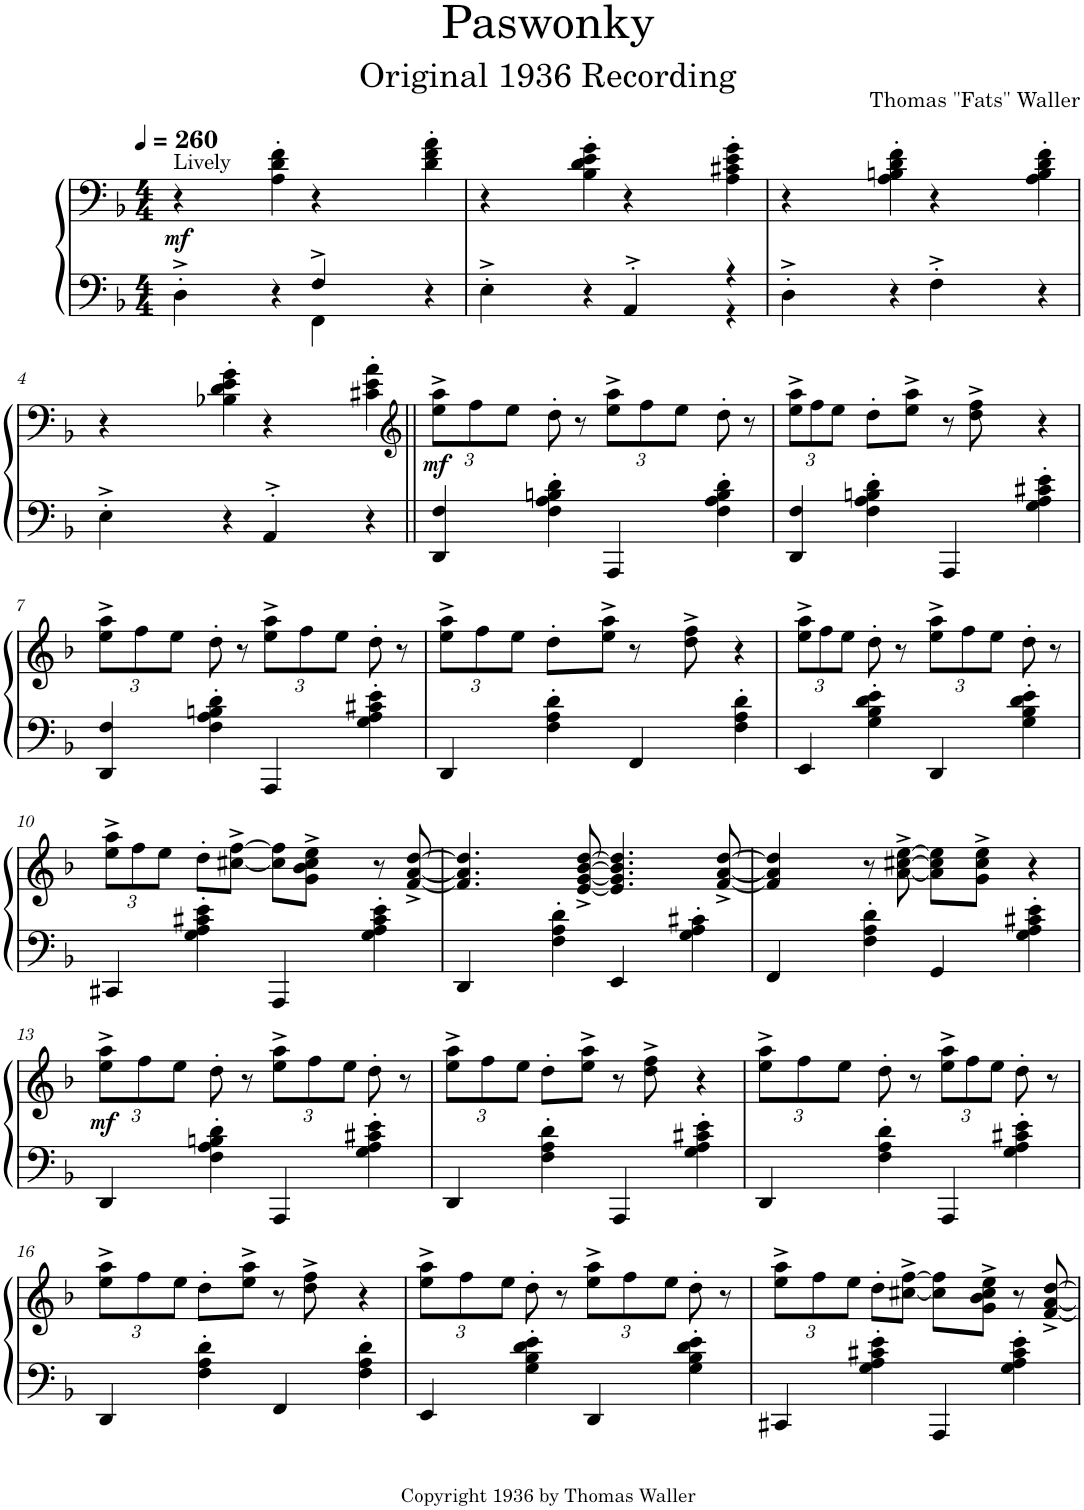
**kern	**kern	**dynam
*part1	*part1	*part1
*staff2	*staff1	*staff1/2
*I"Piano	*	*
*I'Pno.	*	*
*clefF4	*clefF4	*
*k[b-]	*k[b-]	*
*M4/4	*M4/4	*
*MM260	*MM260	*
=1	=1	=1
*^	*	*
!	!	!LO:TX:a:t=Lively	!
!	!	!	!LO:DY:b
4D'^\	2ryy	4r	mf
4r	.	4A\' 4d\' 4f\'	.
4FF'>^>\	4F/	4r	.
4r	4ryy	4d\' 4f\' 4a\'	.
=2	=2	=2	=2
4E'^\	2.ryy	4r	.
4r	.	4B-\' 4d\' 4e\' 4g\'	.
4AA'>^>/	.	4r	.
4r	4r	4A\' 4c#X\' 4e\' 4g\'	.
*v	*v	*	*
=3	=3	=3
4D'^\	4r	.
4r	4A\' 4Bn\' 4d\' 4f\'	.
4F'^\	4r	.
4r	4A\' 4B\' 4d\' 4f\'	.
!!LO:LB:g=z
=4	=4	=4
4E'^\	4r	.
4r	4B-X\' 4d\' 4e\' 4g\'	.
4AA'>^>/	4r	.
4r	4c#X\' 4e\' 4a\'	.
=5||	=5||	=5||
*	*clefG2	*
*	*Xbrackettup	*
!	!	!LO:DY:b
4DD/ 4F/	12ee\^ 12aa\^L	mf
.	12ff\	.
.	12ee\J	.
4F\' 4A\' 4Bn\' 4d\'	8dd'\	.
.	8r	.
4AAA/	12ee\^ 12aa\^L	.
.	12ff\	.
.	12ee\J	.
4F\' 4A\' 4B\' 4d\'	8dd'\	.
.	8r	.
=6	=6	=6
4DD/ 4F/	12ee\^ 12aa\^L	.
.	12ff\	.
.	12ee\J	.
4F\' 4A\' 4Bn\' 4d\'	8dd'\L	.
.	8ee\^ 8aa\^J	.
4AAA/	8r	.
.	8dd\^ 8ff\^	.
4G\' 4A\' 4c#X\' 4e\'	4r	.
!!LO:LB:g=z
=7	=7	=7
4DD/ 4F/	12ee\^ 12aa\^L	.
.	12ff\	.
.	12ee\J	.
4F\' 4A\' 4Bn\' 4d\'	8dd'\	.
.	8r	.
4AAA/	12ee\^ 12aa\^L	.
.	12ff\	.
.	12ee\J	.
4G\' 4A\' 4c#X\' 4e\'	8dd'\	.
.	8r	.
=8	=8	=8
4DD/	12ee\^ 12aa\^L	.
.	12ff\	.
.	12ee\J	.
4F\' 4A\' 4d\'	8dd'\L	.
.	8ee\^ 8aa\^J	.
4FF/	8r	.
.	8dd\^ 8ff\^	.
4F\' 4A\' 4d\'	4r	.
=9	=9	=9
4EE/	12ee\^ 12aa\^L	.
.	12ff\	.
.	12ee\J	.
4G\' 4B-\' 4d\' 4e\'	8dd'\	.
.	8r	.
4DD/	12ee\^ 12aa\^L	.
.	12ff\	.
.	12ee\J	.
4G\' 4B-\' 4d\' 4e\'	8dd'\	.
.	8r	.
!!LO:LB:g=z
=10	=10	=10
4CC#X/	12ee\^ 12aa\^L	.
.	12ff\	.
.	12ee\J	.
4G\' 4A\' 4c#X\' 4e\'	8dd'\L	.
.	[8cc#X\^ [8ff\^J	.
4AAA/	8cc#\] 8ff\]L	.
.	8g\^ 8b-\^ 8cc#\^ 8ee\^J	.
4G\' 4A\' 4c#\' 4e\'	8r	.
.	[8f/^ [8a/^ [8dd/^	.
=11	=11	=11
4DD/	4.f/] 4.a/] 4.dd/]	.
4F\' 4A\' 4d\'	.	.
.	[8e/^ [8g/^ [8b-/^ [8dd/^	.
4EE/	4.e/] 4.g/] 4.b-/] 4.dd/]	.
4G\' 4A\' 4c#X\'	.	.
.	[8f/^ [8a/^ [8dd/^	.
=12	=12	=12
4FF/	4f/] 4a/] 4dd/]	.
4F\' 4A\' 4d\'	8r	.
.	[8a\^ [8cc#X\^ [8ee\^	.
4GG/	8a\] 8cc#\] 8ee\]L	.
.	8g\^ 8cc#\^ 8ee\^J	.
4G\' 4A\' 4c#X\' 4e\'	4r	.
!!LO:LB:g=z
=13	=13	=13
!	!	!LO:DY:b
4DD/	12ee\^ 12aa\^L	mf
.	12ff\	.
.	12ee\J	.
4F\' 4A\' 4Bn\' 4d\'	8dd'\	.
.	8r	.
4AAA/	12ee\^ 12aa\^L	.
.	12ff\	.
.	12ee\J	.
4G\' 4A\' 4c#X\' 4e\'	8dd'\	.
.	8r	.
=14	=14	=14
4DD/	12ee\^ 12aa\^L	.
.	12ff\	.
.	12ee\J	.
4F\' 4A\' 4d\'	8dd'\L	.
.	8ee\^ 8aa\^J	.
4AAA/	8r	.
.	8dd\^ 8ff\^	.
4G\' 4A\' 4c#X\' 4e\'	4r	.
=15	=15	=15
4DD/	12ee\^ 12aa\^L	.
.	12ff\	.
.	12ee\J	.
4F\' 4A\' 4d\'	8dd'\	.
.	8r	.
4AAA/	12ee\^ 12aa\^L	.
.	12ff\	.
.	12ee\J	.
4G\' 4A\' 4c#X\' 4e\'	8dd'\	.
.	8r	.
!!LO:LB:g=z
=16	=16	=16
4DD/	12ee\^ 12aa\^L	.
.	12ff\	.
.	12ee\J	.
4F\' 4A\' 4d\'	8dd'\L	.
.	8ee\^ 8aa\^J	.
4FF/	8r	.
.	8dd\^ 8ff\^	.
4F\' 4A\' 4d\'	4r	.
=17	=17	=17
4EE/	12ee\^ 12aa\^L	.
.	12ff\	.
.	12ee\J	.
4G\' 4B-\' 4d\' 4e\'	8dd'\	.
.	8r	.
4DD/	12ee\^ 12aa\^L	.
.	12ff\	.
.	12ee\J	.
4G\' 4B-\' 4d\' 4e\'	8dd'\	.
.	8r	.
=18	=18	=18
4CC#X/	12ee\^ 12aa\^L	.
.	12ff\	.
.	12ee\J	.
4G\' 4A\' 4c#X\' 4e\'	8dd'\L	.
.	[8cc#X\^ [8ff\^J	.
4AAA/	8cc#\] 8ff\]L	.
.	8g\^ 8b-\^ 8cc#\^ 8ee\^J	.
4G\' 4A\' 4c#\' 4e\'	8r	.
.	[8f/^ [8a/^ [8dd/^	.
=	=	=
*-	*-	*-
